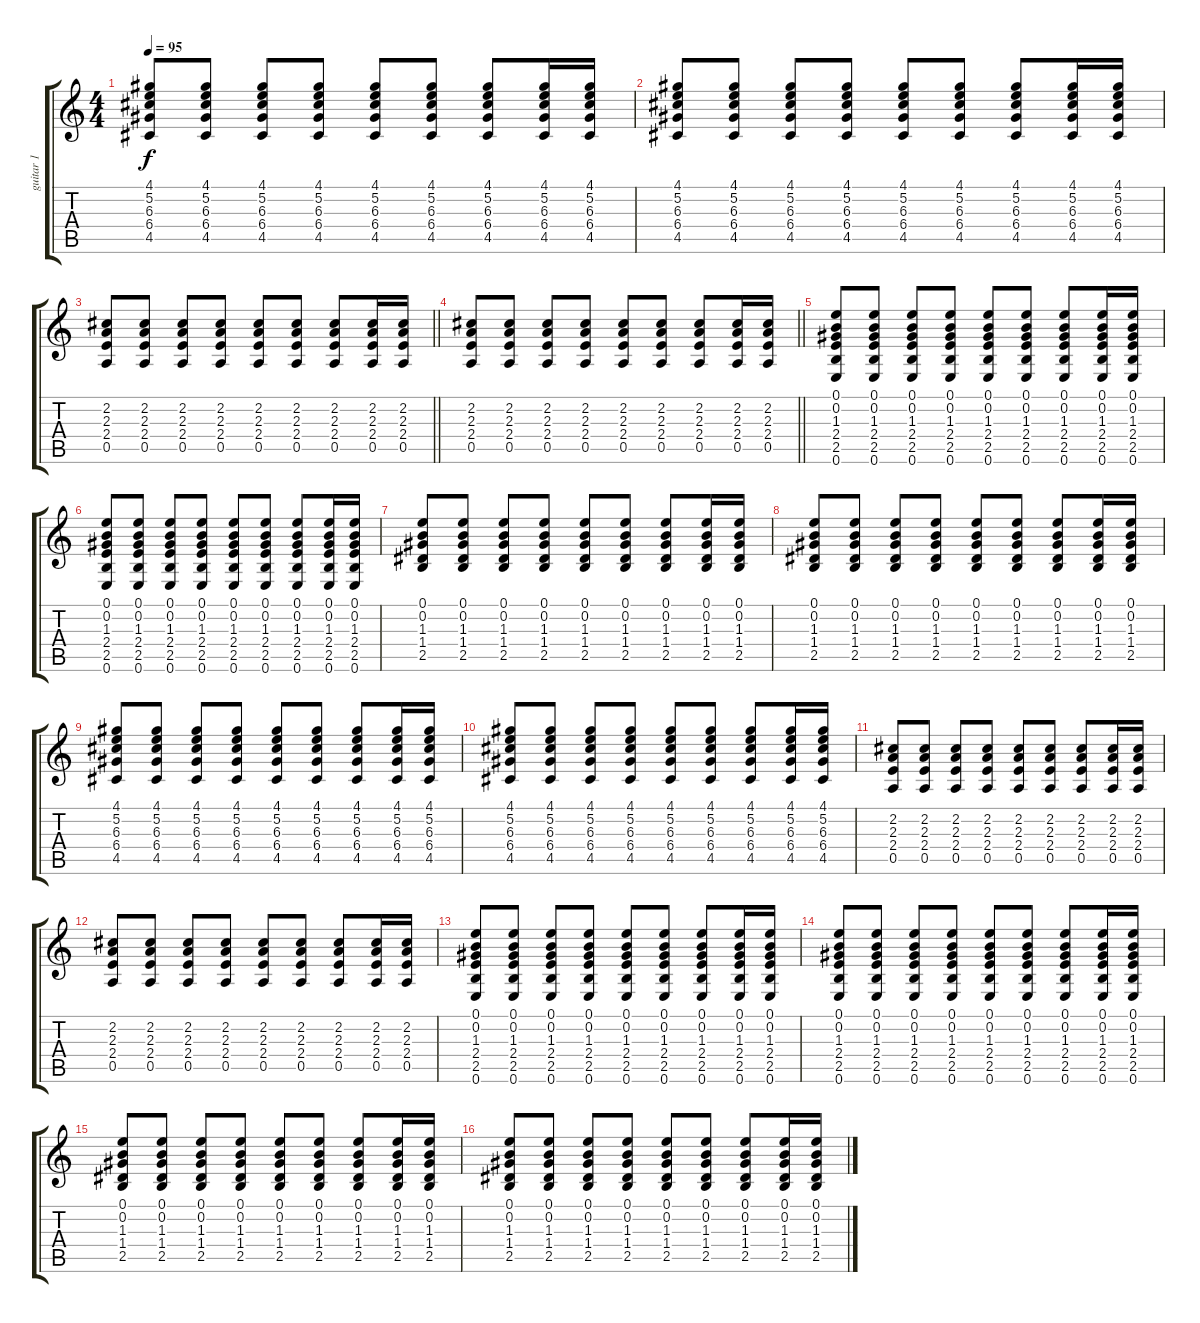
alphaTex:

\track ("guitar 1" "guitar 1") {instrument acousticguitarsteel}
\staff {score tabs}
\tuning (E4 B3 G3 D3 A2 E2) {hide}
\ts (4 4)
\tempo 95
\clef g2
\ks c
(4.1 5.2 6.3 6.4 4.5).8{dy f} (4.1 5.2 6.3 6.4 4.5).8 (4.1 5.2 6.3 6.4 4.5).8 (4.1 5.2 6.3 6.4 4.5).8 (4.1 5.2 6.3 6.4 4.5).8 (4.1 5.2 6.3 6.4 4.5).8 (4.1 5.2 6.3 6.4 4.5).8 (4.1 5.2 6.3 6.4 4.5).16 (4.1 5.2 6.3 6.4 4.5).16 |
(4.1 5.2 6.3 6.4 4.5).8 (4.1 5.2 6.3 6.4 4.5).8 (4.1 5.2 6.3 6.4 4.5).8 (4.1 5.2 6.3 6.4 4.5).8 (4.1 5.2 6.3 6.4 4.5).8 (4.1 5.2 6.3 6.4 4.5).8 (4.1 5.2 6.3 6.4 4.5).8 (4.1 5.2 6.3 6.4 4.5).16 (4.1 5.2 6.3 6.4 4.5).16 |
\barLineRight lightlight
(2.2 2.3 2.4 0.5).8 (2.2 2.3 2.4 0.5).8 (2.2 2.3 2.4 0.5).8 (2.2 2.3 2.4 0.5).8 (2.2 2.3 2.4 0.5).8 (2.2 2.3 2.4 0.5).8 (2.2 2.3 2.4 0.5).8 (2.2 2.3 2.4 0.5).16 (2.2 2.3 2.4 0.5).16 |
\section ("" "")
\barLineRight lightlight
(2.2 2.3 2.4 0.5).8 (2.2 2.3 2.4 0.5).8 (2.2 2.3 2.4 0.5).8 (2.2 2.3 2.4 0.5).8 (2.2 2.3 2.4 0.5).8 (2.2 2.3 2.4 0.5).8 (2.2 2.3 2.4 0.5).8 (2.2 2.3 2.4 0.5).16 (2.2 2.3 2.4 0.5).16 |
\section ("" "")
(0.1 0.2 1.3 2.4 2.5 0.6).8 (0.1 0.2 1.3 2.4 2.5 0.6).8 (0.1 0.2 1.3 2.4 2.5 0.6).8 (0.1 0.2 1.3 2.4 2.5 0.6).8 (0.1 0.2 1.3 2.4 2.5 0.6).8 (0.1 0.2 1.3 2.4 2.5 0.6).8 (0.1 0.2 1.3 2.4 2.5 0.6).8 (0.1 0.2 1.3 2.4 2.5 0.6).16 (0.1 0.2 1.3 2.4 2.5 0.6).16 |
(0.1 0.2 1.3 2.4 2.5 0.6).8 (0.1 0.2 1.3 2.4 2.5 0.6).8 (0.1 0.2 1.3 2.4 2.5 0.6).8 (0.1 0.2 1.3 2.4 2.5 0.6).8 (0.1 0.2 1.3 2.4 2.5 0.6).8 (0.1 0.2 1.3 2.4 2.5 0.6).8 (0.1 0.2 1.3 2.4 2.5 0.6).8 (0.1 0.2 1.3 2.4 2.5 0.6).16 (0.1 0.2 1.3 2.4 2.5 0.6).16 |
(0.1 0.2 1.3 1.4 2.5).8 (0.1 0.2 1.3 1.4 2.5).8 (0.1 0.2 1.3 1.4 2.5).8 (0.1 0.2 1.3 1.4 2.5).8 (0.1 0.2 1.3 1.4 2.5).8 (0.1 0.2 1.3 1.4 2.5).8 (0.1 0.2 1.3 1.4 2.5).8 (0.1 0.2 1.3 1.4 2.5).16 (0.1 0.2 1.3 1.4 2.5).16 |
(0.1 0.2 1.3 1.4 2.5).8 (0.1 0.2 1.3 1.4 2.5).8 (0.1 0.2 1.3 1.4 2.5).8 (0.1 0.2 1.3 1.4 2.5).8 (0.1 0.2 1.3 1.4 2.5).8 (0.1 0.2 1.3 1.4 2.5).8 (0.1 0.2 1.3 1.4 2.5).8 (0.1 0.2 1.3 1.4 2.5).16 (0.1 0.2 1.3 1.4 2.5).16 |
(4.1 5.2 6.3 6.4 4.5).8 (4.1 5.2 6.3 6.4 4.5).8 (4.1 5.2 6.3 6.4 4.5).8 (4.1 5.2 6.3 6.4 4.5).8 (4.1 5.2 6.3 6.4 4.5).8 (4.1 5.2 6.3 6.4 4.5).8 (4.1 5.2 6.3 6.4 4.5).8 (4.1 5.2 6.3 6.4 4.5).16 (4.1 5.2 6.3 6.4 4.5).16 |
(4.1 5.2 6.3 6.4 4.5).8 (4.1 5.2 6.3 6.4 4.5).8 (4.1 5.2 6.3 6.4 4.5).8 (4.1 5.2 6.3 6.4 4.5).8 (4.1 5.2 6.3 6.4 4.5).8 (4.1 5.2 6.3 6.4 4.5).8 (4.1 5.2 6.3 6.4 4.5).8 (4.1 5.2 6.3 6.4 4.5).16 (4.1 5.2 6.3 6.4 4.5).16 |
(2.2 2.3 2.4 0.5).8 (2.2 2.3 2.4 0.5).8 (2.2 2.3 2.4 0.5).8 (2.2 2.3 2.4 0.5).8 (2.2 2.3 2.4 0.5).8 (2.2 2.3 2.4 0.5).8 (2.2 2.3 2.4 0.5).8 (2.2 2.3 2.4 0.5).16 (2.2 2.3 2.4 0.5).16 |
(2.2 2.3 2.4 0.5).8 (2.2 2.3 2.4 0.5).8 (2.2 2.3 2.4 0.5).8 (2.2 2.3 2.4 0.5).8 (2.2 2.3 2.4 0.5).8 (2.2 2.3 2.4 0.5).8 (2.2 2.3 2.4 0.5).8 (2.2 2.3 2.4 0.5).16 (2.2 2.3 2.4 0.5).16 |
(0.1 0.2 1.3 2.4 2.5 0.6).8 (0.1 0.2 1.3 2.4 2.5 0.6).8 (0.1 0.2 1.3 2.4 2.5 0.6).8 (0.1 0.2 1.3 2.4 2.5 0.6).8 (0.1 0.2 1.3 2.4 2.5 0.6).8 (0.1 0.2 1.3 2.4 2.5 0.6).8 (0.1 0.2 1.3 2.4 2.5 0.6).8 (0.1 0.2 1.3 2.4 2.5 0.6).16 (0.1 0.2 1.3 2.4 2.5 0.6).16 |
(0.1 0.2 1.3 2.4 2.5 0.6).8 (0.1 0.2 1.3 2.4 2.5 0.6).8 (0.1 0.2 1.3 2.4 2.5 0.6).8 (0.1 0.2 1.3 2.4 2.5 0.6).8 (0.1 0.2 1.3 2.4 2.5 0.6).8 (0.1 0.2 1.3 2.4 2.5 0.6).8 (0.1 0.2 1.3 2.4 2.5 0.6).8 (0.1 0.2 1.3 2.4 2.5 0.6).16 (0.1 0.2 1.3 2.4 2.5 0.6).16 |
(0.1 0.2 1.3 1.4 2.5).8 (0.1 0.2 1.3 1.4 2.5).8 (0.1 0.2 1.3 1.4 2.5).8 (0.1 0.2 1.3 1.4 2.5).8 (0.1 0.2 1.3 1.4 2.5).8 (0.1 0.2 1.3 1.4 2.5).8 (0.1 0.2 1.3 1.4 2.5).8 (0.1 0.2 1.3 1.4 2.5).16 (0.1 0.2 1.3 1.4 2.5).16 |
(0.1 0.2 1.3 1.4 2.5).8 (0.1 0.2 1.3 1.4 2.5).8 (0.1 0.2 1.3 1.4 2.5).8 (0.1 0.2 1.3 1.4 2.5).8 (0.1 0.2 1.3 1.4 2.5).8 (0.1 0.2 1.3 1.4 2.5).8 (0.1 0.2 1.3 1.4 2.5).8 (0.1 0.2 1.3 1.4 2.5).16 (0.1 0.2 1.3 1.4 2.5).16
